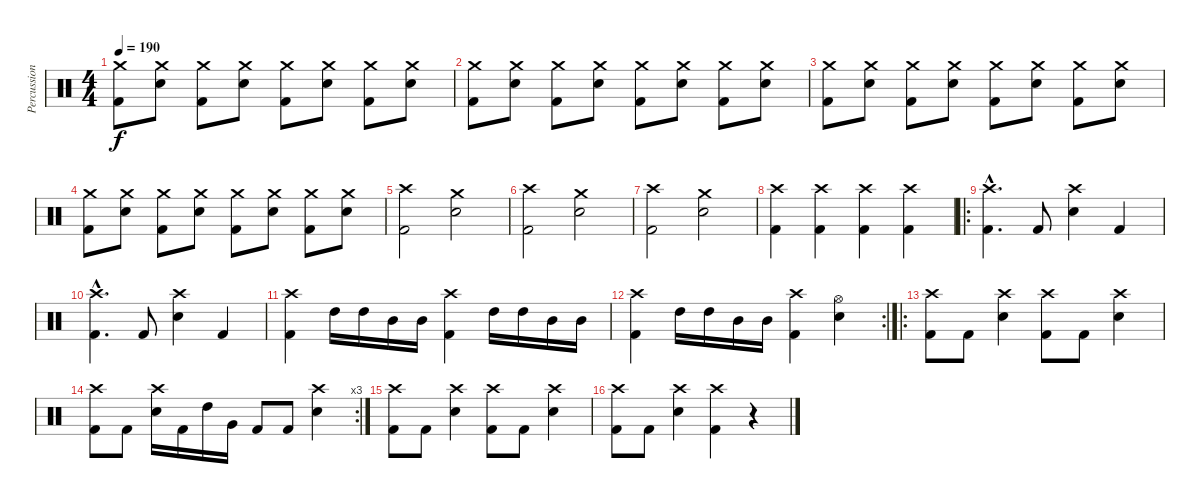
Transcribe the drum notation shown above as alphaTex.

\track ("Percussions" "Percussion") {instrument percussion}
\staff {score}
\articulation defaults
\ts (4 4)
\tempo 190
\clef neutral
\ks c
("Kick (hit) 2" "Crash medium (hit)").8{dy f} ("Electric Snare (hit)" "Crash medium (hit)").8 ("Kick (hit) 2" "Crash medium (hit)").8 ("Electric Snare (hit)" "Crash medium (hit)").8 ("Kick (hit) 2" "Crash medium (hit)").8 ("Electric Snare (hit)" "Crash medium (hit)").8 ("Kick (hit) 2" "Crash medium (hit)").8 ("Electric Snare (hit)" "Crash medium (hit)").8 |
("Kick (hit) 2" "Crash medium (hit)").8 ("Electric Snare (hit)" "Crash medium (hit)").8 ("Kick (hit) 2" "Crash medium (hit)").8 ("Electric Snare (hit)" "Crash medium (hit)").8 ("Kick (hit) 2" "Crash medium (hit)").8 ("Electric Snare (hit)" "Crash medium (hit)").8 ("Kick (hit) 2" "Crash medium (hit)").8 ("Electric Snare (hit)" "Crash medium (hit)").8 |
("Kick (hit) 2" "Crash medium (hit)").8 ("Electric Snare (hit)" "Crash medium (hit)").8 ("Kick (hit) 2" "Crash medium (hit)").8 ("Electric Snare (hit)" "Crash medium (hit)").8 ("Kick (hit) 2" "Crash medium (hit)").8 ("Electric Snare (hit)" "Crash medium (hit)").8 ("Kick (hit) 2" "Crash medium (hit)").8 ("Electric Snare (hit)" "Crash medium (hit)").8 |
("Kick (hit) 2" "Crash medium (hit)").8 ("Electric Snare (hit)" "Crash medium (hit)").8 ("Kick (hit) 2" "Crash medium (hit)").8 ("Electric Snare (hit)" "Crash medium (hit)").8 ("Kick (hit) 2" "Crash medium (hit)").8 ("Electric Snare (hit)" "Crash medium (hit)").8 ("Kick (hit) 2" "Crash medium (hit)").8 ("Electric Snare (hit)" "Crash medium (hit)").8 |
("Crash high (hit)" "Kick (hit) 2").2 ("Crash medium (hit)" "Electric Snare (hit)").2 |
("Crash high (hit)" "Kick (hit) 2").2 ("Crash medium (hit)" "Electric Snare (hit)").2 |
("Crash high (hit)" "Kick (hit) 2").2 ("Crash medium (hit)" "Electric Snare (hit)").2 |
("Crash high (hit)" "Kick (hit) 2").4 ("Crash high (hit)" "Kick (hit) 2").4 ("Crash high (hit)" "Kick (hit) 2").4 ("Crash high (hit)" "Kick (hit) 2").4 |
\ro
("Crash high (hit)"{hac} "Kick (hit) 2"{hac}).4{d} "Kick (hit) 2".8 ("Crash high (hit)" "Electric Snare (hit)").4 "Kick (hit) 2".4 |
("Crash high (hit)"{hac} "Kick (hit) 2"{hac}).4{d} "Kick (hit) 2".8 ("Crash high (hit)" "Electric Snare (hit)").4 "Kick (hit) 2".4 |
("Crash high (hit)" "Kick (hit) 2").4 "High Tom (hit)".16 "High Tom (hit)".16 "Mid Tom (hit)".16 "Mid Tom (hit)".16 ("Crash high (hit)" "Kick (hit) 2").4 "High Tom (hit)".16 "High Tom (hit)".16 "Mid Tom (hit)".16 "Mid Tom (hit)".16 |
\rc 2
("Crash high (hit)" "Kick (hit) 2").4 "High Tom (hit)".16 "High Tom (hit)".16 "Mid Tom (hit)".16 "Mid Tom (hit)".16 ("Crash high (hit)" "Kick (hit) 2").4 ("Hi-Hat (open)" "Electric Snare (hit)").4 |
\ro
("Crash high (hit)" "Kick (hit) 2").8 "Kick (hit) 2".8 ("Crash high (hit)" "Electric Snare (hit)").4 ("Crash high (hit)" "Kick (hit) 2").8 "Kick (hit) 2".8 ("Crash high (hit)" "Electric Snare (hit)").4 |
\rc 3
("Crash high (hit)" "Kick (hit) 2").8 "Kick (hit) 2".8 ("Crash high (hit)" "Electric Snare (hit)").16 "Kick (hit) 2".16 "High Tom (hit)".16 "Very Low Tom (hit)".16 "Kick (hit) 2".8 "Kick (hit) 2".8 ("Crash high (hit)" "Electric Snare (hit)").4 |
("Crash high (hit)" "Kick (hit) 2").8 "Kick (hit) 2".8 ("Crash high (hit)" "Electric Snare (hit)").4 ("Crash high (hit)" "Kick (hit) 2").8 "Kick (hit) 2".8 ("Crash high (hit)" "Electric Snare (hit)").4 |
("Crash high (hit)" "Kick (hit) 2").8 "Kick (hit) 2".8 ("Crash high (hit)" "Electric Snare (hit)").4 ("Crash high (hit)" "Kick (hit) 2").4 r.4
